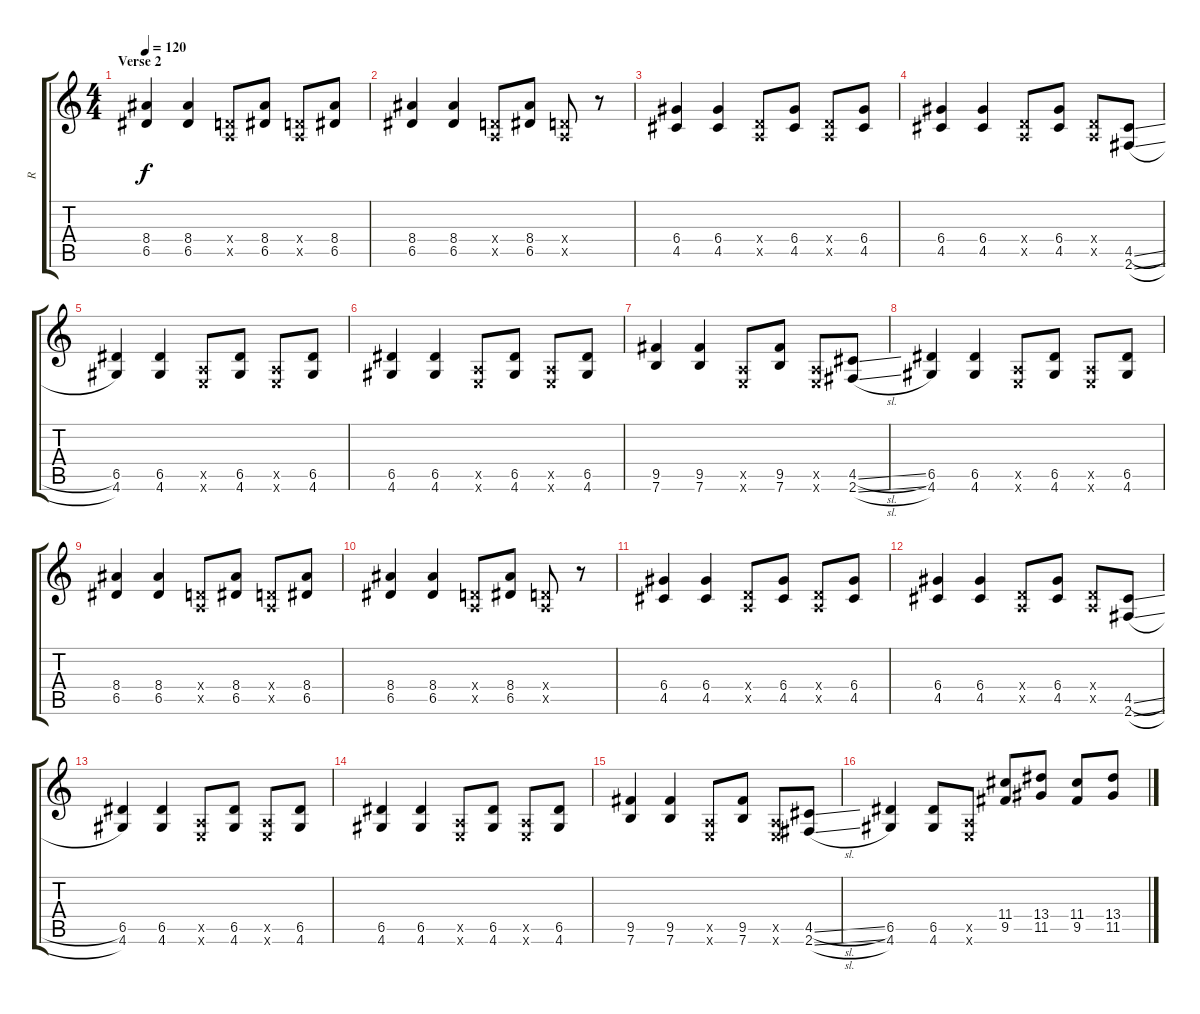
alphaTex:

\track ("R" "R") {instrument distortionguitar}
\staff {score tabs}
\tuning (E4 B3 G3 D3 A2 E2) {hide}
\ts (4 4)
\section ("" "Verse 2")
\tempo 120
\clef g2
\ks c
(8.4 6.5).4{dy f} (8.4 6.5).4 (0.4{x} 0.5{x}).8 (8.4 6.5).8 (0.4{x} 0.5{x}).8 (8.4 6.5).8 |
(8.4 6.5).4 (8.4 6.5).4 (0.4{x} 0.5{x}).8 (8.4 6.5).8 (0.4{x} 0.5{x}).8 r.8 |
(6.4 4.5).4 (6.4 4.5).4 (0.4{x} 0.5{x}).8 (6.4 4.5).8 (0.4{x} 0.5{x}).8 (6.4 4.5).8 |
(6.4 4.5).4 (6.4 4.5).4 (0.4{x} 0.5{x}).8 (6.4 4.5).8 (0.4{x} 0.5{x}).8 (4.5{sl} 2.6{sl}).8 |
(6.5 4.6).4 (6.5 4.6).4 (0.5{x} 0.6{x}).8 (6.5 4.6).8 (0.5{x} 0.6{x}).8 (6.5 4.6).8 |
(6.5 4.6).4 (6.5 4.6).4 (0.5{x} 0.6{x}).8 (6.5 4.6).8 (0.5{x} 0.6{x}).8 (6.5 4.6).8 |
(9.5 7.6).4 (9.5 7.6).4 (0.5{x} 0.6{x}).8 (9.5 7.6).8 (0.5{x} 0.6{x}).8 (4.5{sl} 2.6{sl}).8 |
(6.5 4.6).4 (6.5 4.6).4 (0.5{x} 0.6{x}).8 (6.5 4.6).8 (0.5{x} 0.6{x}).8 (6.5 4.6).8 |
(8.4 6.5).4 (8.4 6.5).4 (0.4{x} 0.5{x}).8 (8.4 6.5).8 (0.4{x} 0.5{x}).8 (8.4 6.5).8 |
(8.4 6.5).4 (8.4 6.5).4 (0.4{x} 0.5{x}).8 (8.4 6.5).8 (0.4{x} 0.5{x}).8 r.8 |
(6.4 4.5).4 (6.4 4.5).4 (0.4{x} 0.5{x}).8 (6.4 4.5).8 (0.4{x} 0.5{x}).8 (6.4 4.5).8 |
(6.4 4.5).4 (6.4 4.5).4 (0.4{x} 0.5{x}).8 (6.4 4.5).8 (0.4{x} 0.5{x}).8 (4.5{sl} 2.6{sl}).8 |
(6.5 4.6).4 (6.5 4.6).4 (0.5{x} 0.6{x}).8 (6.5 4.6).8 (0.5{x} 0.6{x}).8 (6.5 4.6).8 |
(6.5 4.6).4 (6.5 4.6).4 (0.5{x} 0.6{x}).8 (6.5 4.6).8 (0.5{x} 0.6{x}).8 (6.5 4.6).8 |
(9.5 7.6).4 (9.5 7.6).4 (0.5{x} 0.6{x}).8 (9.5 7.6).8 (0.5{x} 0.6{x}).8 (4.5{sl} 2.6{sl}).8 |
(6.5 4.6).4 (6.5 4.6).8 (0.5{x} 0.6{x}).8 (11.4 9.5).8 (13.4 11.5).8 (11.4 9.5).8 (13.4 11.5).8
